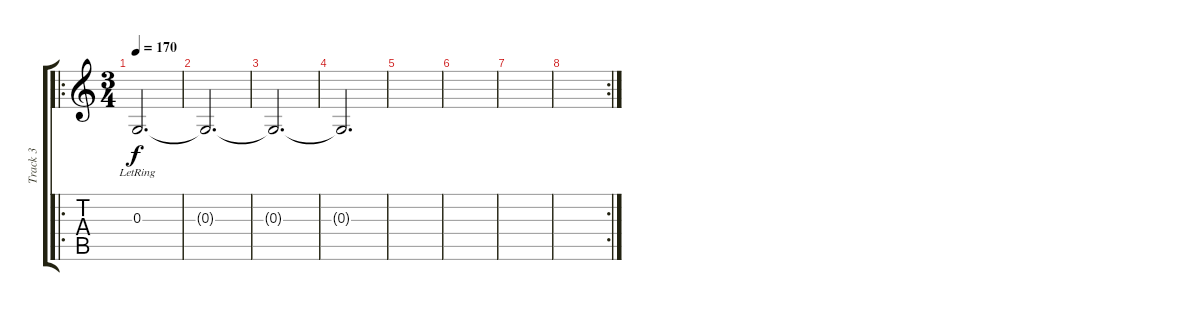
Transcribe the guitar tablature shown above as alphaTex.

\track ("Track 3" "Track 3") {instrument choiraahs}
\staff {score tabs}
\tuning (E4 B3 G3 D3 A2 E2) {hide}
\ro
\ts (3 4)
\tempo 170
\clef g2
\ks c
0.3{lr}.2{d dy f} |
0.3{t}.2{d} |
0.3{t}.2{d} |
0.3{t}.2{d} |
|
|
|
\rc 2
